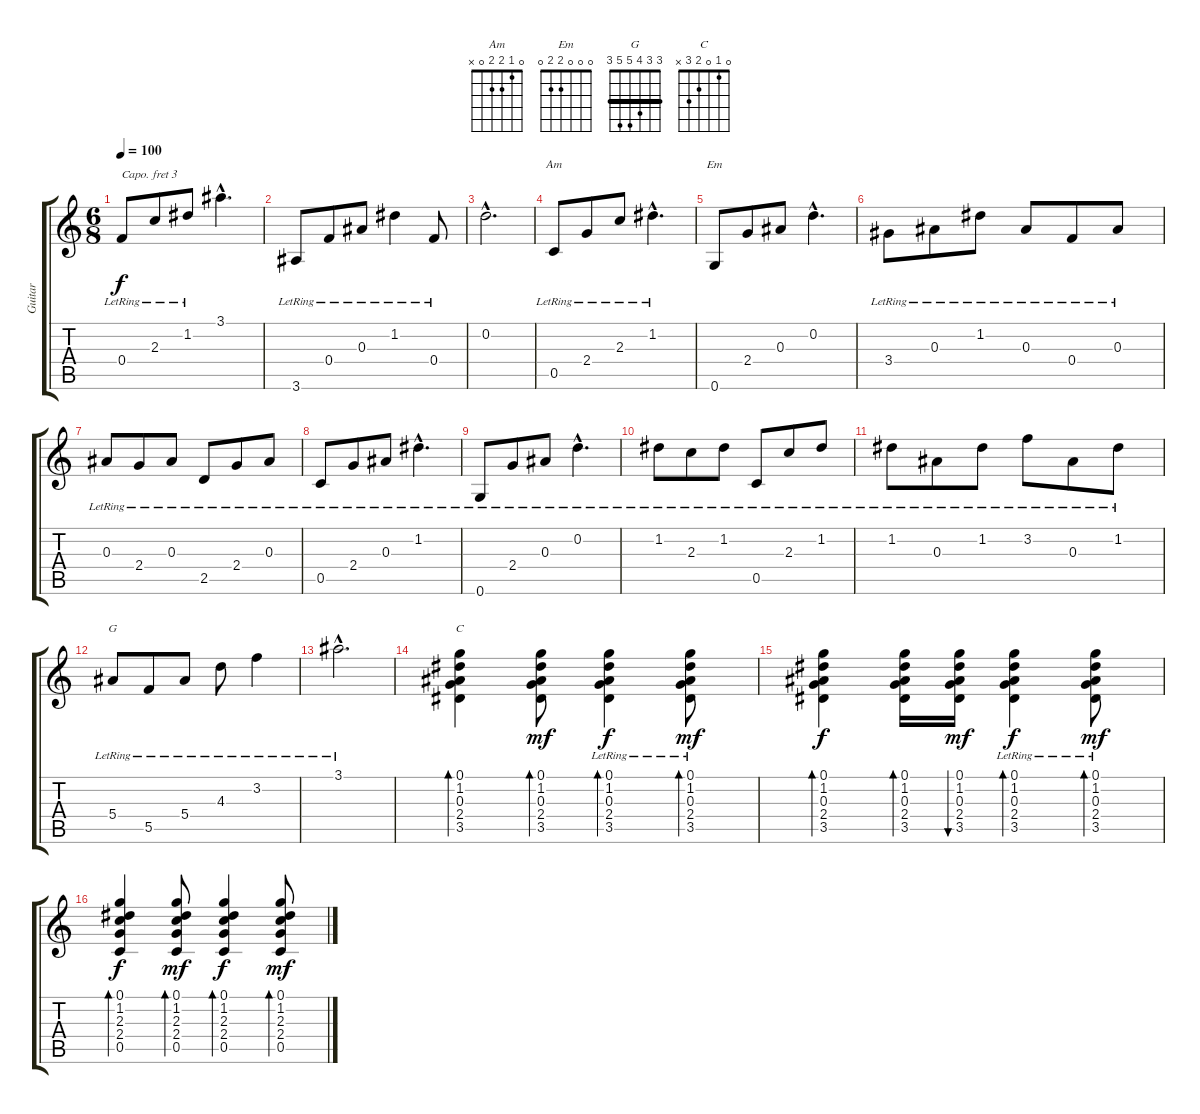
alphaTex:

\track ("Guitar" "Guitar") {instrument acousticguitarsteel}
\staff {score tabs}
\capo 3
\tuning (E4 B3 G3 D3 A2 E2) {hide}
\chord ("Am" 0 1 2 2 0 x)
\chord ("Em" 0 0 0 2 2 0)
\chord ("G" 3 3 4 5 5 3) {barre 3}
\chord ("C" 0 1 0 2 3 x)
\ts (6 8)
\tempo 100
\clef g2
\ks c
0.4{lr}.8{dy f} 2.3{lr}.8 1.2{lr}.8 3.1{hac}.4{d} |
3.6{lr}.8 0.4{lr}.8 0.3{lr}.8 1.2{lr}.4 0.4{lr}.8 |
0.2{hac}.2{d} |
0.5{lr}.8{ch "Am"} 2.4{lr}.8 2.3{lr}.8 1.2{hac lr}.4{d} |
0.6.8{ch "Em"} 2.4.8 0.3.8 0.2{hac}.4{d} |
3.4{lr}.8 0.3{lr}.8 1.2{lr}.8 0.3{lr}.8 0.4{lr}.8 0.3{lr}.8 |
0.3{lr}.8 2.4{lr}.8 0.3{lr}.8 2.5{lr}.8 2.4{lr}.8 0.3{lr}.8 |
0.5{lr}.8 2.4{lr}.8 0.3{lr}.8 1.2{hac lr}.4{d} |
0.6{lr}.8 2.4{lr}.8 0.3{lr}.8 0.2{hac lr}.4{d} |
1.2{lr}.8 2.3{lr}.8 1.2{lr}.8 0.5{lr}.8 2.3{lr}.8 1.2{lr}.8 |
1.2{lr}.8 0.3{lr}.8 1.2{lr}.8 3.2{lr}.8 0.3{lr}.8 1.2{lr}.8 |
5.4{lr}.8{ch "G"} 5.5{lr}.8 5.4{lr}.8 4.3{lr}.8 3.2{lr}.4 |
3.1{hac lr}.2{d} |
(0.1 1.2 0.3 2.4 3.5).4{bd 60 ch "C" volume 6} (0.1 1.2 0.3 2.4 3.5).8{bd 60 dy mf} (0.1{lr} 1.2 0.3 2.4 3.5).4{bd 60 dy f} (0.1{lr} 1.2 0.3 2.4 3.5).8{bd 60 dy mf} |
(0.1 1.2 0.3 2.4 3.5).4{bd 60 dy f} (0.1 1.2 0.3 2.4 3.5).16{bd 60} (0.1 1.2 0.3 2.4 3.5).16{bu 60 dy mf} (0.1{lr} 1.2 0.3 2.4 3.5).4{bd 60 dy f} (0.1{lr} 1.2 0.3 2.4 3.5).8{bd 60 dy mf} |
(0.1 1.2 2.3 2.4 0.5).4{bd 60 dy f} (0.1 1.2 2.3 2.4 0.5).8{bd 60 dy mf} (0.1 1.2 2.3 2.4 0.5).4{bd 60 dy f} (0.1 1.2 2.3 2.4 0.5).8{bd 60 dy mf}
